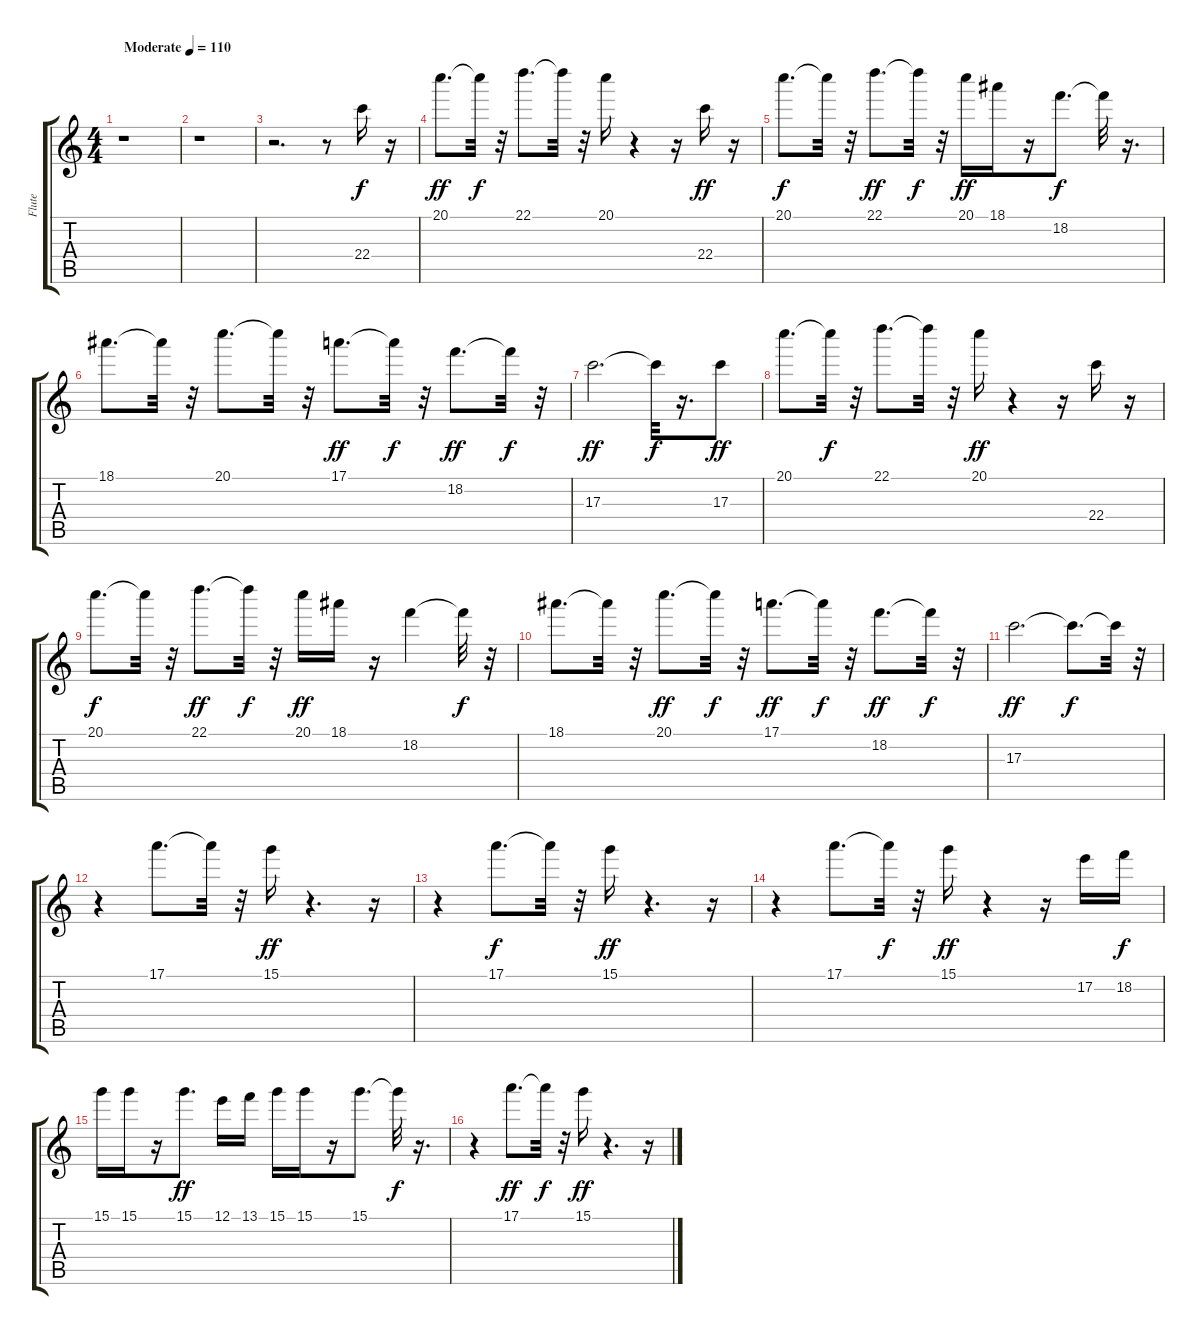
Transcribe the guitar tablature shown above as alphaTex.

\track ("Flute   " "Flute   ") {instrument acousticguitarsteel}
\staff {score tabs}
\tuning (E4 B3 G3 D3 A2 E2) {hide}
\ts (4 4)
\tempo (110 "Moderate")
\clef g2
\ks c
r.1{dy f instrument acousticguitarsteel} |
r.1 |
r.2{d} r.8 22.4.16 r.16 |
20.1.8{d dy ff} 20.1{t}.32{dy f} r.32 22.1.8{d} 22.1{t}.32 r.32 20.1.16 r.4 r.16 22.4.16{dy ff} r.16 |
20.1.8{d dy f} 20.1{t}.32 r.32 22.1.8{d dy ff} 22.1{t}.32{dy f} r.32 20.1.16{dy ff} 18.1.16 r.16 18.2.8{d dy f} 18.2{t}.32 r.16{d} |
18.1.8{d} 18.1{t}.32 r.32 20.1.8{d} 20.1{t}.32 r.32 17.1.8{d dy ff} 17.1{t}.32{dy f} r.32 18.2.8{d dy ff} 18.2{t}.32{dy f} r.32 |
17.3.2{d dy ff} 17.3{t}.32{dy f} r.16{d} 17.3.8{dy ff} |
20.1.8{d} 20.1{t}.32{dy f} r.32 22.1.8{d} 22.1{t}.32 r.32 20.1.16{dy ff} r.4 r.16 22.4.16 r.16 |
20.1.8{d dy f} 20.1{t}.32 r.32 22.1.8{d dy ff} 22.1{t}.32{dy f} r.32 20.1.16{dy ff} 18.1.16 r.16 18.2.4 18.2{t}.32{dy f} r.32 |
18.1.8{d} 18.1{t}.32 r.32 20.1.8{d dy ff} 20.1{t}.32{dy f} r.32 17.1.8{d dy ff} 17.1{t}.32{dy f} r.32 18.2.8{d dy ff} 18.2{t}.32{dy f} r.32 |
17.3.2{d dy ff} 17.3{t}.8{d dy f} 17.3{t}.32 r.32 |
r.4 17.1.8{d} 17.1{t}.32 r.32 15.1.16{dy ff} r.4{d} r.16 |
r.4 17.1.8{d dy f} 17.1{t}.32 r.32 15.1.16{dy ff} r.4{d} r.16 |
r.4 17.1.8{d} 17.1{t}.32{dy f} r.32 15.1.16{dy ff} r.4 r.16 17.2.16 18.2.16{dy f} |
15.1.16 15.1.16 r.16 15.1.8{d dy ff} 12.1.16 13.1.16 15.1.16 15.1.16 r.16 15.1.8{d} 15.1{t}.32{dy f} r.16{d} |
r.4 17.1.8{d dy ff} 17.1{t}.32{dy f} r.32 15.1.16{dy ff} r.4{d} r.16
